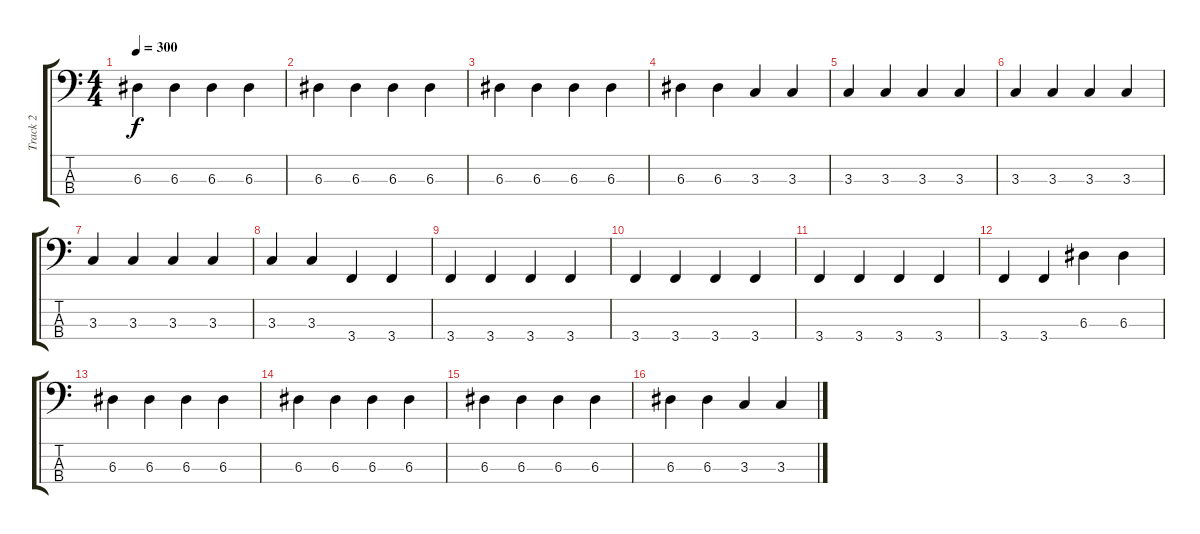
\track ("Track 2" "Track 2") {instrument electricbassfinger}
\staff {score tabs}
\tuning (G2 D2 A1 D1) {hide}
\ts (4 4)
\tempo 300
\clef f4
\ks c
6.3.4{dy f} 6.3.4 6.3.4 6.3.4 |
6.3.4 6.3.4 6.3.4 6.3.4 |
6.3.4 6.3.4 6.3.4 6.3.4 |
6.3.4 6.3.4 3.3.4 3.3.4 |
3.3.4 3.3.4 3.3.4 3.3.4 |
3.3.4 3.3.4 3.3.4 3.3.4 |
3.3.4 3.3.4 3.3.4 3.3.4 |
3.3.4 3.3.4 3.4.4 3.4.4 |
3.4.4 3.4.4 3.4.4 3.4.4 |
3.4.4 3.4.4 3.4.4 3.4.4 |
3.4.4 3.4.4 3.4.4 3.4.4 |
3.4.4 3.4.4 6.3.4 6.3.4 |
6.3.4 6.3.4 6.3.4 6.3.4 |
6.3.4 6.3.4 6.3.4 6.3.4 |
6.3.4 6.3.4 6.3.4 6.3.4 |
6.3.4 6.3.4 3.3.4 3.3.4
